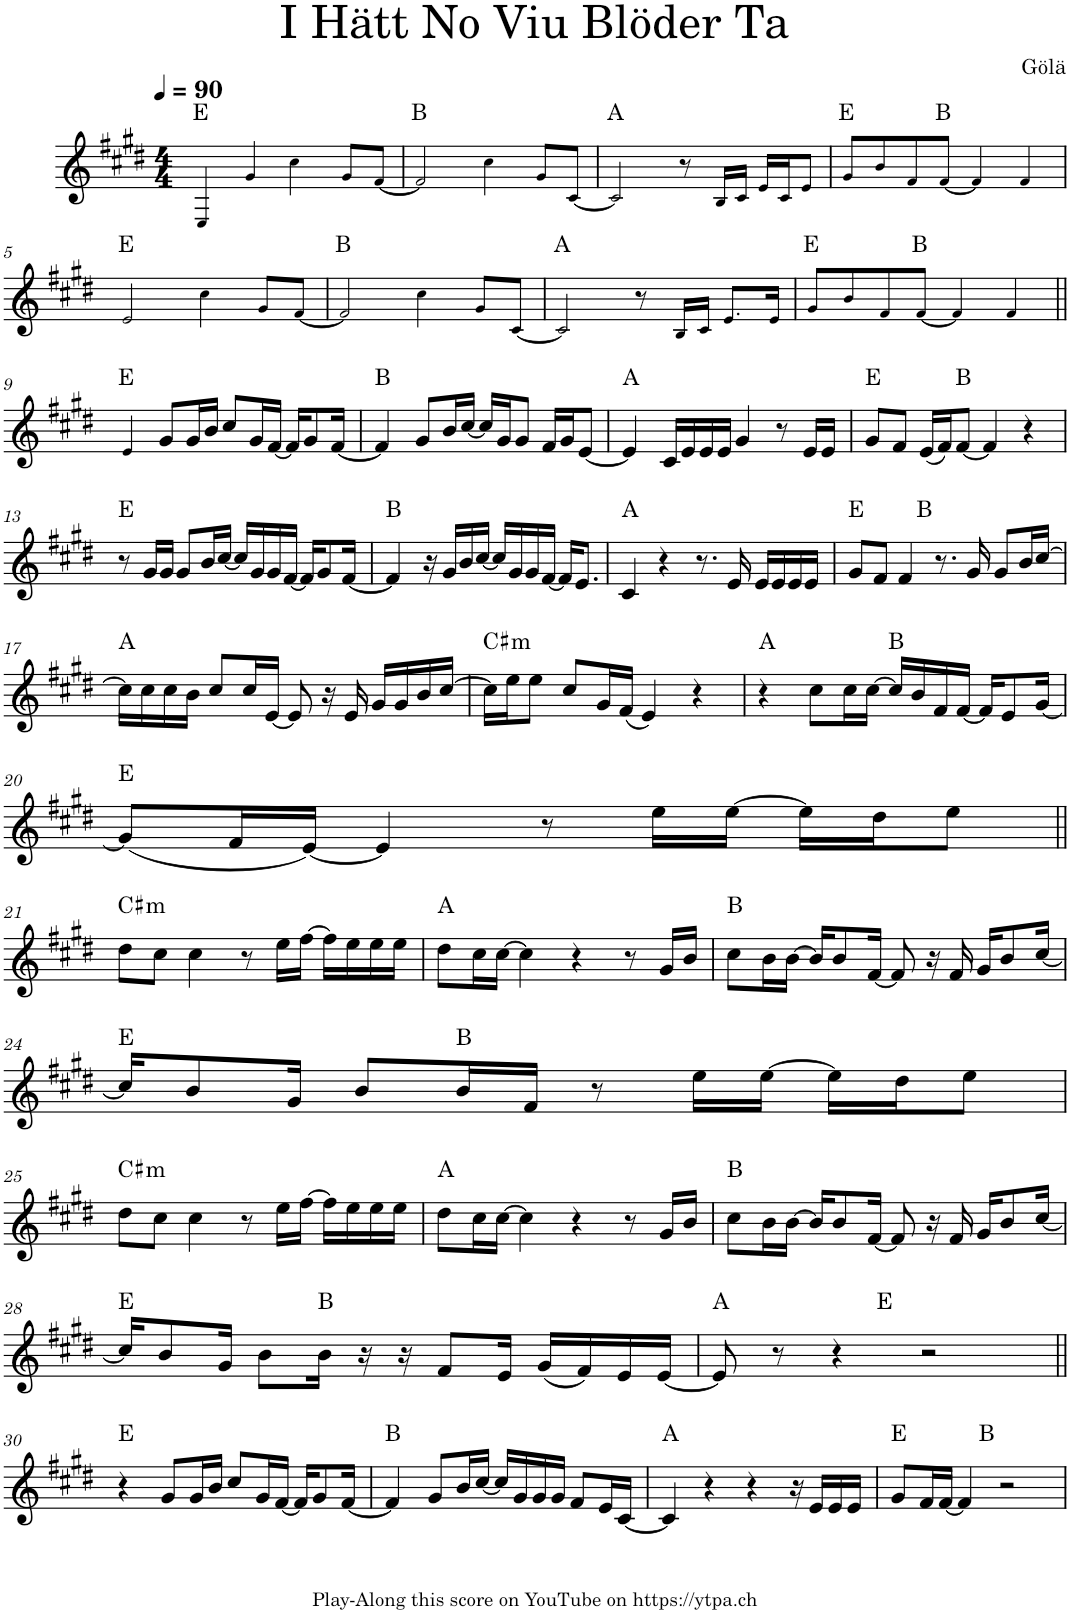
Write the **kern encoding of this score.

**kern	**harte
*part1	*part1
*staff1	*
*I"Piano	*
*I'Pno.	*
*clefG2	*
*k[f#c#g#d#]	*
*M4/4	*
*MM90	*
=1	=1
4E!/	E:maj
4g#!/	.
4cc#!\	.
8g#!/L	.
[8f#!/J	.
=2	=2
2f#!/]	B:maj
4cc#!\	.
8g#!/L	.
[8c#!/J	.
=3	=3
2c#!/]	A:maj
8r	.
16B!/LL	.
16c#!/JJ	.
16e!/LL	.
16c#!/J	.
8e!/J	.
=4	=4
8g#!/L	E:maj
8b!/	.
8f#!/	.
[8f#!/J	B:maj
4f#!/]	.
4f#!/	.
!!LO:LB:g=z
=5	=5
2e!/	E:maj
4cc#!\	.
8g#!/L	.
[8f#!/J	.
=6	=6
2f#!/]	B:maj
4cc#!\	.
8g#!/L	.
[8c#!/J	.
=7	=7
2c#!/]	A:maj
8r	.
16B!/LL	.
16c#!/JJ	.
8.e!/L	.
16e!/Jk	.
=8	=8
8g#!/L	E:maj
8b!/	.
8f#!/	.
[8f#!/J	B:maj
4f#!/]	.
4f#!/	.
!!LO:LB:g=z
=9||	=9||
4e!/	E:maj
8g#/L	.
16g#/L	.
16b/JJ	.
8cc#/L	.
16g#/L	.
[16f#/JJ	.
16f#/KL]	.
8g#/	.
[16f#/Jk	.
=10	=10
4f#/]	B:maj
8g#/L	.
16b/L	.
[16cc#/JJ	.
16cc#/LL]	.
16g#/J	.
8g#/J	.
16f#/LL	.
16g#/J	.
[8e/J	.
=11	=11
4e/]	A:maj
16c#/LL	.
16e/	.
16e/	.
16e/JJ	.
4g#/	.
8r	.
16e/LL	.
16e/JJ	.
=12	=12
8g#/L	E:maj
8f#/J	.
(16e/LL	.
16f#/J)	.
[8f#/J	B:maj
4f#/]	.
4r	.
!!LO:LB:g=z
=13	=13
8r	E:maj
16g#/LL	.
16g#/JJ	.
8g#/L	.
16b/L	.
[16cc#/JJ	.
16cc#/LL]	.
16g#/	.
16g#/	.
[16f#/JJ	.
16f#/KL]	.
8g#/	.
[16f#/Jk	.
=14	=14
4f#/]	B:maj
16r	.
16g#/LL	.
16b/	.
[16cc#/JJ	.
16cc#/LL]	.
16g#/	.
16g#/	.
[16f#/JJ	.
16f#/KL]	.
8.e/J	.
=15	=15
4c#/	A:maj
4r	.
8.r	.
16e/	.
16e/LL	.
16e/	.
16e/	.
16e/JJ	.
=16	=16
*^	*
8g#/L	4.ryy	E:maj
8f#/J	.	.
4f#/	.	.
.	2ryy	B:maj
8.r	.	.
16g#/	.	.
8g#/L	.	.
16b/L	8ryy	.
[16cc#/JJ	.	.
*v	*v	*
!!LO:LB:g=z
=17	=17
16cc#\LL]	A:maj
16cc#\	.
16cc#\	.
16b\JJ	.
8cc#/L	.
16cc#/L	.
[16e/JJ	.
8e/]	.
16r	.
16e/	.
16g#/LL	.
16g#/	.
16b/	.
[16cc#/JJ	.
=18	=18
!	!LO:H:kt=m
16cc#\LL]	C#:min
16ee\J	.
8ee\J	.
8cc#/L	.
16g#/L	.
(16f#/JJ	.
4e/)	.
4r	.
=19	=19
4r	A:maj
8cc#\L	.
16cc#\L	.
[16cc#\JJ	.
16cc#/LL]	B:maj
16b/	.
16f#/	.
[16f#/JJ	.
16f#/KL]	.
8e/	.
[16g#/Jk	.
!!LO:LB:g=z
=20	=20
(8g#/L]	E:maj
16f#/L	.
[16e/JJ)	.
4e/]	.
8r	.
16ee\LL	.
[16ee\JJ	.
16ee\LL]	.
16dd#\J	.
8ee\J	.
!!LO:LB:g=z
=21||	=21||
!	!LO:H:kt=m
8dd#\L	C#:min
8cc#\J	.
4cc#\	.
8r	.
16ee\LL	.
[16ff#\JJ	.
16ff#\LL]	.
16ee\	.
16ee\	.
16ee\JJ	.
=22	=22
8dd#\L	A:maj
16cc#\L	.
[16cc#\JJ	.
4cc#\]	.
4r	.
8r	.
16g#/LL	.
16b/JJ	.
=23	=23
8cc#\L	B:maj
16b\L	.
[16b\JJ	.
16b/KL]	.
8b/	.
[16f#/Jk	.
8f#/]	.
16r	.
16f#/	.
16g#/KL	.
8b/	.
[16cc#/Jk	.
!!LO:LB:g=z
=24	=24
16cc#/KL]	E:maj
8b/	.
16g#/Jk	.
8b/L	.
16b/L	B:maj
16f#/JJ	.
8r	.
16ee\LL	.
[16ee\JJ	.
16ee\LL]	.
16dd#\J	.
8ee\J	.
!!LO:LB:g=z
=25	=25
!	!LO:H:kt=m
8dd#\L	C#:min
8cc#\J	.
4cc#\	.
8r	.
16ee\LL	.
[16ff#\JJ	.
16ff#\LL]	.
16ee\	.
16ee\	.
16ee\JJ	.
=26	=26
8dd#\L	A:maj
16cc#\L	.
[16cc#\JJ	.
4cc#\]	.
4r	.
8r	.
16g#/LL	.
16b/JJ	.
=27	=27
8cc#\L	B:maj
16b\L	.
[16b\JJ	.
16b/KL]	.
8b/	.
[16f#/Jk	.
8f#/]	.
16r	.
16f#/	.
16g#/KL	.
8b/	.
[16cc#/Jk	.
!!LO:LB:g=z
=28	=28
16cc#/KL]	E:maj
8b/	.
16g#/Jk	.
8b\L	.
16b\Jk	B:maj
16r	.
16r	.
8f#/L	.
16e/Jk	.
(16g#/LL	.
16f#/)	.
16e/	.
[16e/JJ	.
=29	=29
*^	*
8e/]	4.ryy	A:maj
8r	.	.
4r	.	.
.	2ryy	E:maj
2r	.	.
.	8ryy	.
*v	*v	*
!!LO:LB:g=z
=30||	=30||
4r	E:maj
8g#/L	.
16g#/L	.
16b/JJ	.
8cc#/L	.
16g#/L	.
[16f#/JJ	.
16f#/KL]	.
8g#/	.
[16f#/Jk	.
=31	=31
4f#/]	B:maj
8g#/L	.
16b/L	.
[16cc#/JJ	.
16cc#/LL]	.
16g#/	.
16g#/	.
16g#/JJ	.
8f#/L	.
16e/L	.
[16c#/JJ	.
=32	=32
4c#/]	A:maj
4r	.
4r	.
16r	.
16e/LL	.
16e/	.
16e/JJ	.
=33	=33
*^	*
8g#/L	4.ryy	E:maj
16f#/L	.	.
[16f#/JJ	.	.
4f#/]	.	.
.	2ryy	B:maj
2r	.	.
.	8ryy	.
*v	*v	*
=	=
*-	*-
